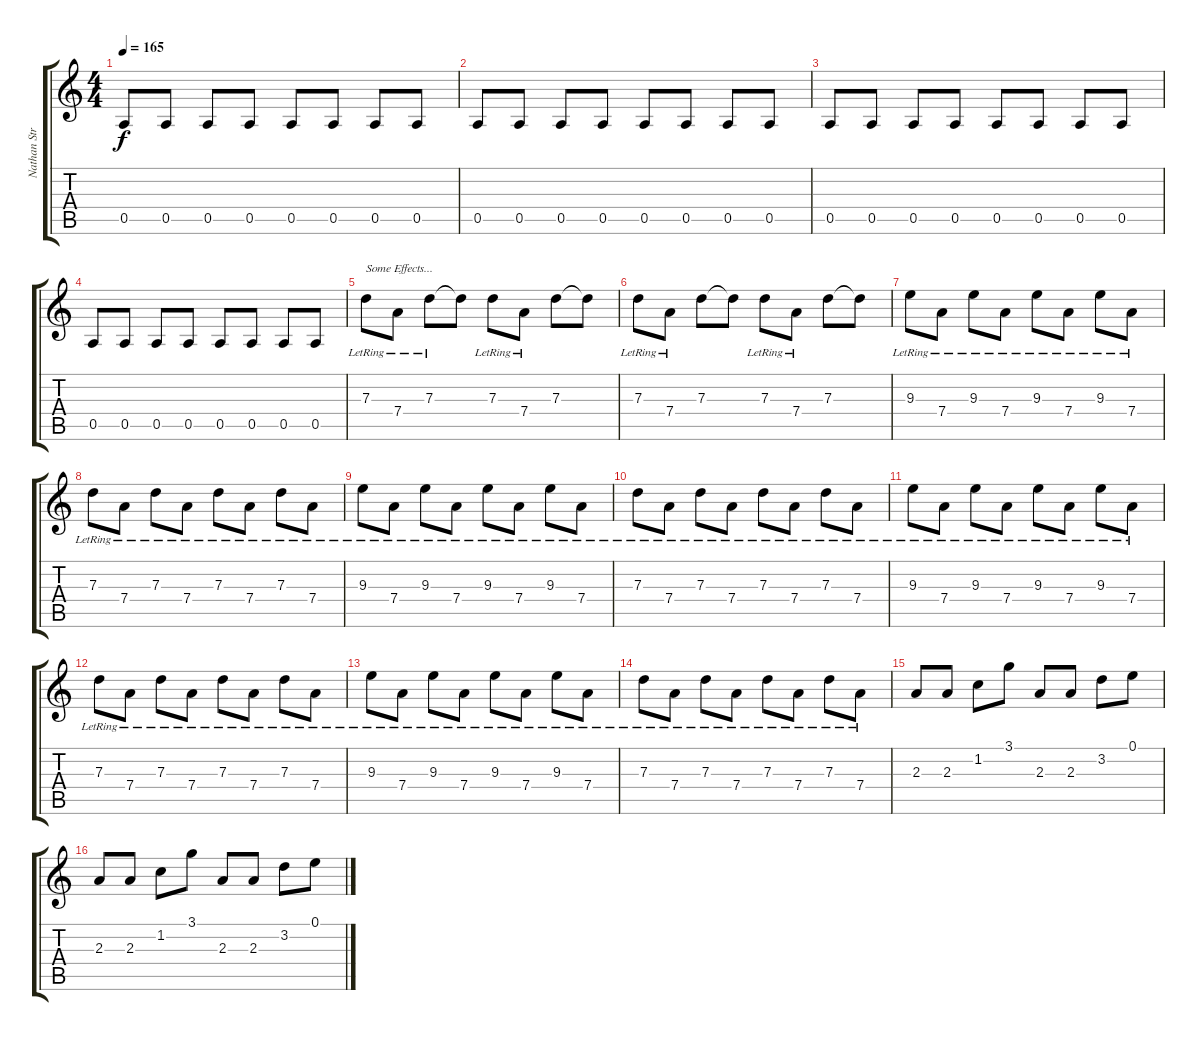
\track ("Nathan Strayer" "Nathan Str") {instrument distortionguitar}
\staff {score tabs}
\tuning (E4 B3 G3 D3 A2 D2) {hide}
\ts (4 4)
\tempo 165
\clef g2
\ks c
0.5.8{dy f} 0.5.8 0.5.8 0.5.8 0.5.8 0.5.8 0.5.8 0.5.8 |
0.5.8 0.5.8 0.5.8 0.5.8 0.5.8 0.5.8 0.5.8 0.5.8 |
0.5.8 0.5.8 0.5.8 0.5.8 0.5.8 0.5.8 0.5.8 0.5.8 |
0.5.8 0.5.8 0.5.8 0.5.8 0.5.8 0.5.8 0.5.8 0.5.8 |
7.3{lr}.8{txt "Some Effects..." volume 12 balance 4} 7.4{lr}.8 7.3{lr}.8 7.3{t}.8 7.3{lr}.8 7.4{lr}.8 7.3.8 7.3{t}.8 |
7.3{lr}.8 7.4{lr}.8 7.3.8 7.3{t}.8 7.3{lr}.8 7.4{lr}.8 7.3.8 7.3{t}.8 |
9.3{lr}.8 7.4{lr}.8 9.3{lr}.8 7.4{lr}.8 9.3{lr}.8 7.4{lr}.8 9.3{lr}.8 7.4{lr}.8 |
7.3{lr}.8 7.4{lr}.8 7.3{lr}.8 7.4{lr}.8 7.3{lr}.8 7.4{lr}.8 7.3{lr}.8 7.4{lr}.8 |
9.3{lr}.8 7.4{lr}.8 9.3{lr}.8 7.4{lr}.8 9.3{lr}.8 7.4{lr}.8 9.3{lr}.8 7.4{lr}.8 |
7.3{lr}.8 7.4{lr}.8 7.3{lr}.8 7.4{lr}.8 7.3{lr}.8 7.4{lr}.8 7.3{lr}.8 7.4{lr}.8 |
9.3{lr}.8 7.4{lr}.8 9.3{lr}.8 7.4{lr}.8 9.3{lr}.8 7.4{lr}.8 9.3{lr}.8 7.4{lr}.8 |
7.3{lr}.8 7.4{lr}.8 7.3{lr}.8 7.4{lr}.8 7.3{lr}.8 7.4{lr}.8 7.3{lr}.8 7.4{lr}.8 |
9.3{lr}.8 7.4{lr}.8 9.3{lr}.8 7.4{lr}.8 9.3{lr}.8 7.4{lr}.8 9.3{lr}.8 7.4{lr}.8 |
7.3{lr}.8 7.4{lr}.8 7.3{lr}.8 7.4{lr}.8 7.3{lr}.8 7.4{lr}.8 7.3{lr}.8 7.4{lr}.8 |
2.3.8 2.3.8 1.2.8 3.1.8 2.3.8 2.3.8 3.2.8 0.1.8 |
2.3.8 2.3.8 1.2.8 3.1.8 2.3.8 2.3.8 3.2.8 0.1.8
